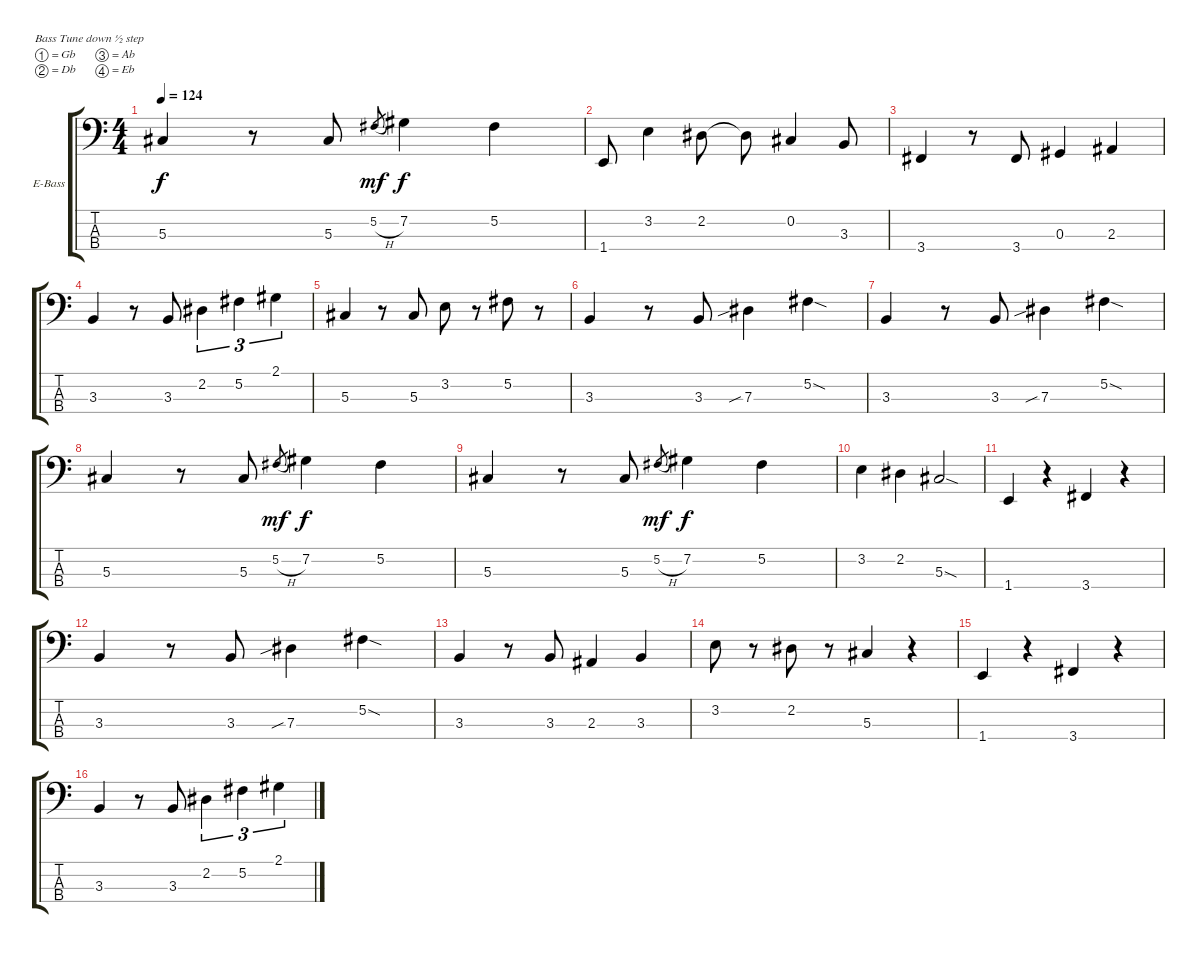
\bracketExtendMode groupsimilarinstruments
\firstSystemTrackNameOrientation horizontal
\otherSystemsTrackNameOrientation horizontal
\track ("Bass" "E-Bass") {instrument electricbasspick}
\staff {score tabs}
\tuning (Gb2 Db2 Ab1 Eb1)
\ts (4 4)
\tempo 124
\clef f4
\scale
1.03909
\ks c
5.3.4{dy f} r.8 5.3.8 5.2{h}.8{gr dy mf} 7.2.4{dy f} 5.2.4 |
\scale
0.960908 1.4.8 3.2.4 2.2.8 2.2{t}.8 0.2.4 3.3.8 |
\scale
1.03909 3.4.4 r.8 3.4.8 0.3.4 2.3.4 |
\scale
0.960908 3.3.4 r.8 3.3.8 2.2.4{tu (3 2)} 5.2.4{tu (3 2)} 2.1.4{tu (3 2)} |
\scale
1.03909 5.3.4 r.8 5.3.8 3.2.8 r.8 5.2.8 r.8 |
\scale
0.960908 3.3.4 r.8 3.3.8 7.3{sib}.4 5.2{sod}.4 |
\scale
1.03909 3.3.4 r.8 3.3.8 7.3{sib}.4 5.2{sod}.4 |
\scale
0.960908 5.3.4 r.8 5.3.8 5.2{h}.8{gr dy mf} 7.2.4{dy f} 5.2.4 |
\scale
1.03909 5.3.4 r.8 5.3.8 5.2{h}.8{gr dy mf} 7.2.4{dy f} 5.2.4 |
\scale
0.960908 3.2.4 2.2.4 5.3{sod}.2 |
\scale
1.03909 1.4.4 r.4 3.4.4 r.4 |
\scale
0.960908 3.3.4 r.8 3.3.8 7.3{sib}.4 5.2{sod}.4 |
\scale
1.03909 3.3.4 r.8 3.3.8 2.3.4 3.3.4 |
\scale
0.960908 3.2.8 r.8 2.2.8 r.8 5.3.4 r.4 |
\scale
1.03909 1.4.4 r.4 3.4.4 r.4 |
\scale
0.960908 3.3.4 r.8 3.3.8 2.2.4{tu (3 2)} 5.2.4{tu (3 2)} 2.1.4{tu (3 2)}
